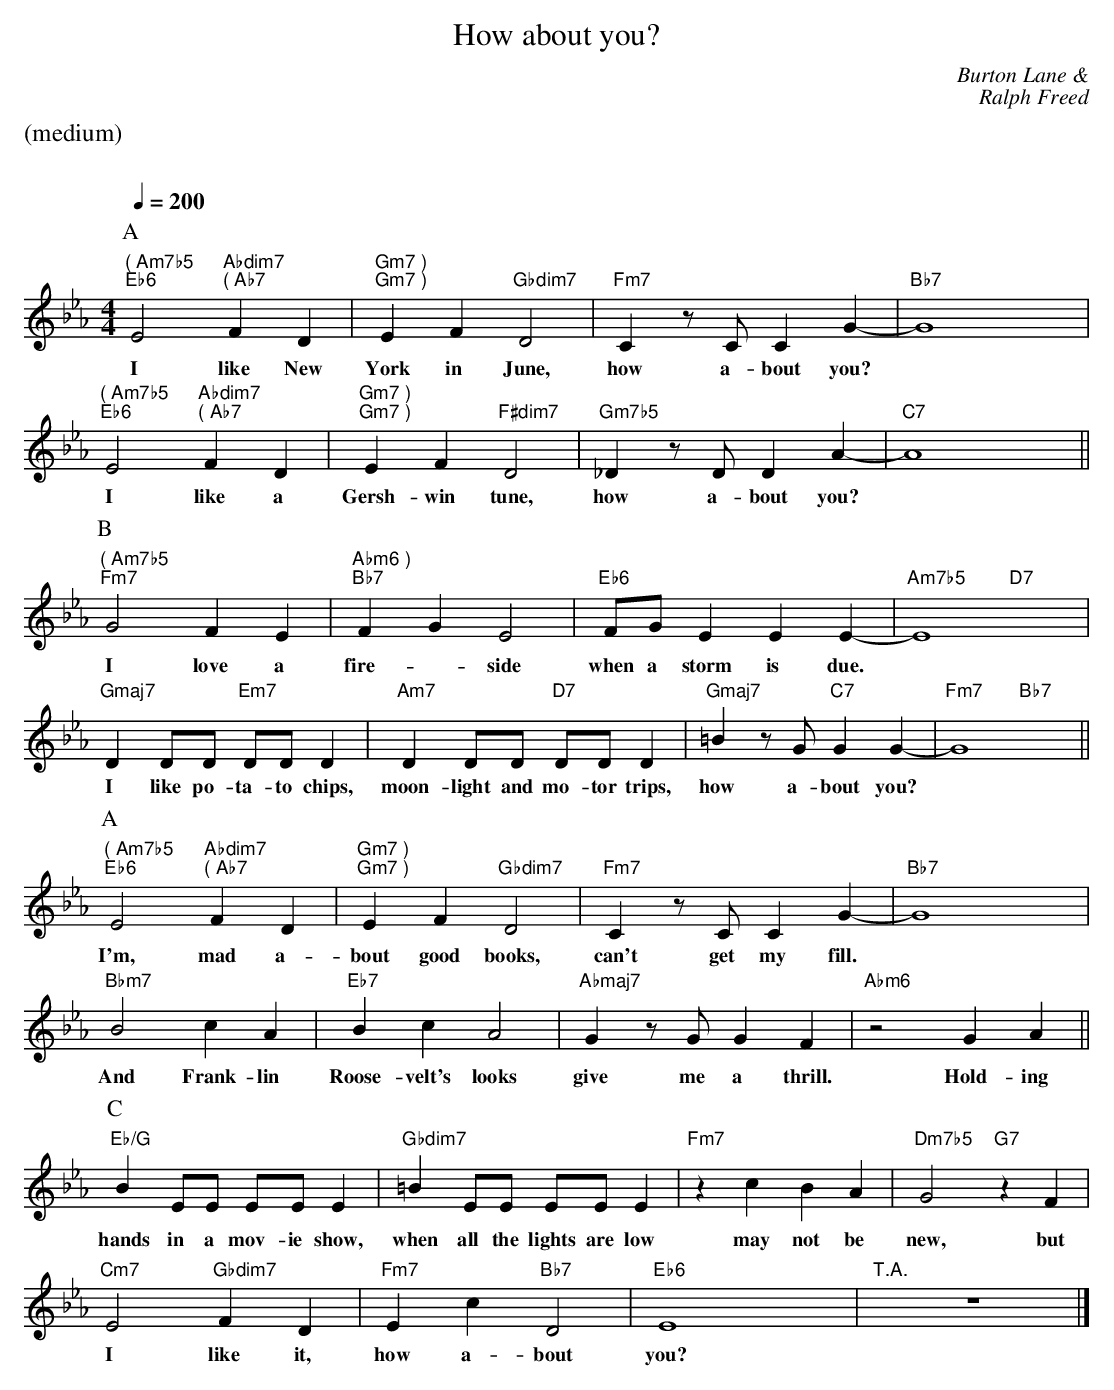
X:1
T: How about you?
M:4/4
L:1/4
C:Burton Lane &
C:Ralph Freed
Q:1/4=200
%%staves (chords melody)
K:Eb
%%text (medium)
%%vskip 20
P: A
V:chords
"( Am7b5" "Eb6"x2 "Abdim7" "( Ab7"x2 | "Gm7 )" "Gm7 )"x2 "Gbdim7"x2 | "Fm7"x2 x2 | "Bb7"x2 x2 |
"( Am7b5" "Eb6"x2 "Abdim7" "( Ab7"x2 | "Gm7 )" "Gm7 )" x2 "F#dim7"x2 | "Gm7b5"x2 x2 | "C7"x2 x2 ||
V:melody
E2FD | EFD2 | Cz/C/CG- | G4 |
w:I like New York in June, how a-bout you?*
E2FD | EFD2| _Dz/D/DA- | A4 ||
w:I like a Gersh-win tune, how a-bout you?*
P: B
V:chords
"( Am7b5" "Fm7"x2 x2 | "Abm6 )" "Bb7"x2 x2 | "Eb6"x2 x2 | "Am7b5"x2 "D7"x2 |
"Gmaj7"x2 "Em7"x2 | "Am7"x2 "D7"x2 | "Gmaj7"x2 "C7"x2 | "Fm7"x2 "Bb7"x2 ||
V:melody
G2FE | FGE2 | F/2G/2EEE- | E4 |
w:I love a fire- * side when a storm is due.*
DD/D/ D/D/D | DD/D/ D/D/D | =Bz/2G/2GG- | G4||
w:I like po-ta-to chips, moon-light and mo-tor trips, how a-bout you?*
P: A
V:chords
"( Am7b5" "Eb6"x2 "Abdim7" "( Ab7"x2 | "Gm7 )" "Gm7 )"x2 "Gbdim7"x2 | "Fm7"x2 x2 | "Bb7"x2 x2 |
"Bbm7"x2 x2 | "Eb7"x2 x2 | "Abmaj7"x2 x2 | "Abm6"x2 x2 ||
V:melody
E2FD | EFD2 | Cz/2C/2CG- | G4 |
w:I'm, mad a-bout good books, can't get my fill.*
B2cA | BcA2 | Gz/2G/2GF | z2GA ||
w:And Frank-lin Roose-velt's looks give me a thrill. Hold-ing
P: C
V:chords
"Eb/G"x2 x2 | "Gbdim7"x2 x2 | "Fm7"x2 x2 | "Dm7b5"x2 "G7"x2 |
"Cm7"x2 "Gbdim7"x2 | "Fm7"x2 "Bb7"x2 | "Eb6"x2 x2 | "T.A."x2 x2 |]
V:melody
BE/2E/2 E/2E/2E | =BE/2E/2 E/2E/2E | zcBA | G2zF |
w:hands in a mov-ie show, when all the lights are low may not be new, but
E2FD | EcD2 | E4 | z4 |]
w:I like it, how a-bout you?
